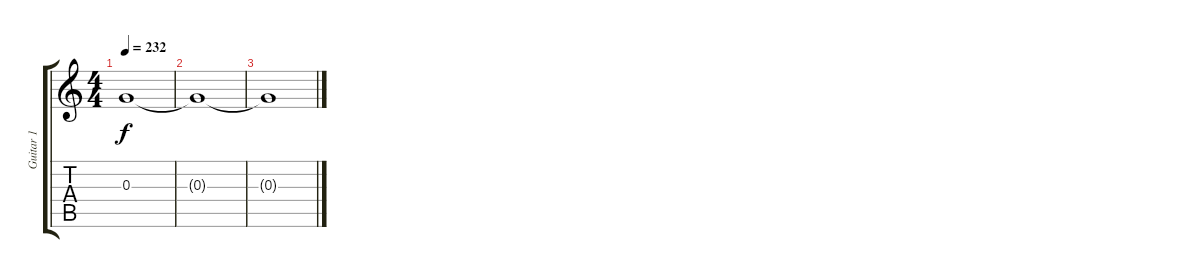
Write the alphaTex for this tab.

\track ("Guitar 1" "Guitar 1") {instrument acousticguitarsteel}
\staff {score tabs}
\tuning (E4 B3 G3 D3 A2 E2) {hide}
\ts (4 4)
\tempo 232
\clef g2
\ks c
0.3.1{dy f} |
0.3{t}.1 |
0.3{t}.1
